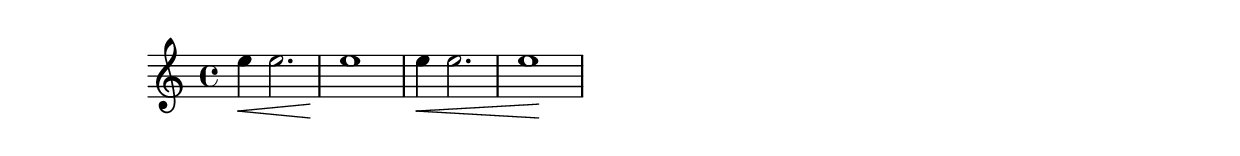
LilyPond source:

%% Do not edit this file; it is auto-generated from input/new
%% This file is in the public domain.
\version "2.11.64"
\header {
  texidoces = "
Si la nota que da fin a un regulador cae sobre la primera parte de
un compás, el regulador se detiene en la línea divisoria
inmediatamente precedente.  Se puede controlar este comportamiento
sobreescribiendo la propiedad @code{to-barline}.

"
  doctitlees = "Establecer el comportamiento de los reguladores en las barras de compás"
  
%% Translation of GIT committish :<6ce7f350682dfa99af97929be1dec6b9f1cbc01a>
texidocde = "
Wenn die Note, an welcher eine Crescendo-Klammer endet, die erste Note
eines Taktes ist, wird die Klammer an der vorhergehenden Tatklinie
beendet.  Dieses Verhalten kann auch mit der Eigenschaft
@code{'to-barline} geändert werden:
"
  doctitlede = "Das Verhalten von Crescendo-Klammern an Taktlinien beeinflussen"

  lsrtags = "expressive-marks"
  texidoc = "If the note which ends a hairpin falls on a downbeat,
the hairpin stops at the bar line immediately preceding.  This behavior
can be controlled by overriding the @code{'to-barline} property.
"
  doctitle = "Setting hairpin behavior at bar lines"
} % begin verbatim


\relative c'' {
  e4\< e2.
  e1\!
  \override Hairpin #'to-barline = ##f
  e4\< e2.
  e1\!
}
